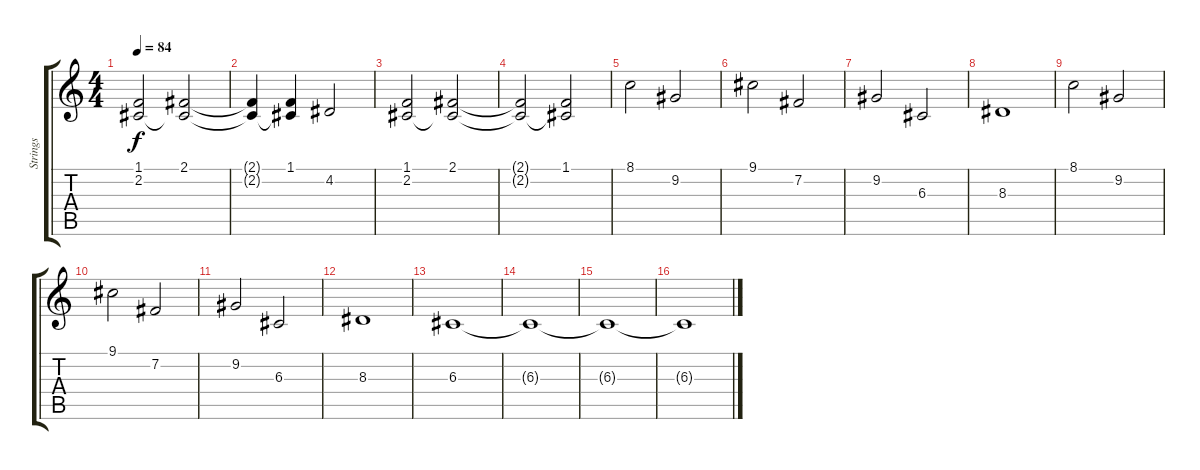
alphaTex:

\track ("Strings" "Strings") {instrument synthstrings1}
\staff {score tabs}
\tuning (E4 B3 G3 D3 A2 E2) {hide}
\ts (4 4)
\tempo 84
\clef g2
\ks c
(1.1 2.2).2{dy f} (2.1 2.2{t}).2 |
(2.1{t} 2.2{t}).4 (1.1 2.2{t}).4 4.2.2 |
(1.1 2.2).2 (2.1 2.2{t}).2 |
(2.1{t} 2.2{t}).2 (1.1 2.2{t}).2 |
8.1.2{volume 10} 9.2.2 |
9.1.2 7.2.2 |
9.2.2 6.3.2 |
8.3.1 |
8.1.2 9.2.2 |
9.1.2 7.2.2 |
9.2.2 6.3.2 |
8.3.1 |
6.3.1 |
6.3{t}.1 |
6.3{t}.1 |
6.3{t}.1
